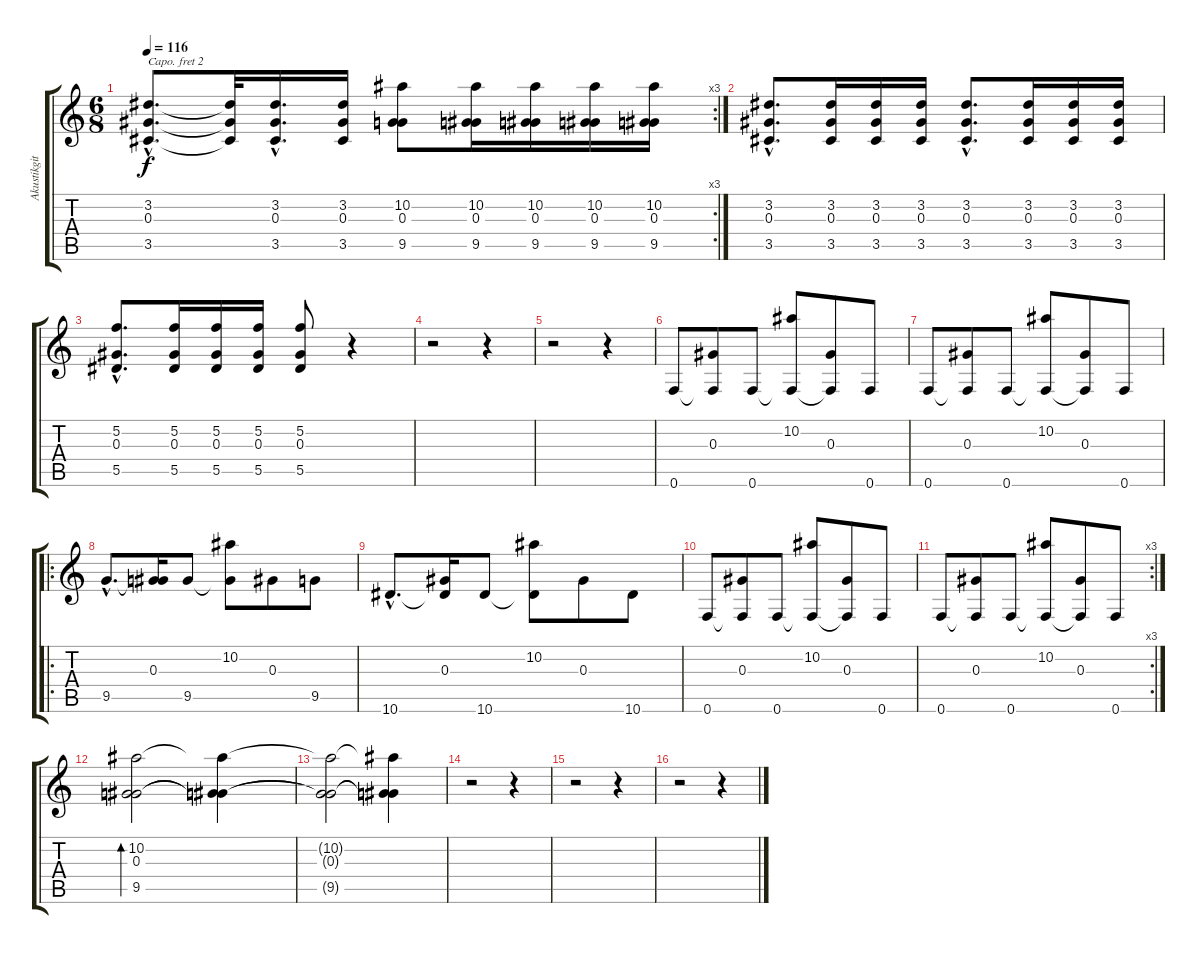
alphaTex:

\track ("Akustikgitarre R" "Akustikgit") {instrument acousticguitarnylon}
\staff {score tabs}
\capo 2
\tuning (Eb4 Bb3 Gb3 Db3 Ab2 Eb2) {hide}
\rc 3
\ts (6 8)
\tempo 116
\clef g2
\ks c
(3.2{hac} 0.3{hac} 3.5{hac}).8{d dy f} (3.2{t} 0.3{t} 3.5{t}).32 (3.2{hac} 0.3{hac} 3.5{hac}).16{d} (3.2 0.3 3.5).16 (10.2 0.3 9.5).8 (10.2 0.3 9.5).16 (10.2 0.3 9.5).16 (10.2 0.3 9.5).16 (10.2 0.3 9.5).16 |
(3.2{hac} 0.3{hac} 3.5{hac}).8{d} (3.2 0.3 3.5).16 (3.2 0.3 3.5).16 (3.2 0.3 3.5).16 (3.2{hac} 0.3{hac} 3.5{hac}).8{d} (3.2 0.3 3.5).16 (3.2 0.3 3.5).16 (3.2 0.3 3.5).16 |
(5.2{hac} 0.3{hac} 5.5{hac}).8{d} (5.2 0.3 5.5).16 (5.2 0.3 5.5).16 (5.2 0.3 5.5).16 (5.2 0.3 5.5).8 r.4 |
r.2 r.4 |
r.2 r.4 |
0.6.8 (0.3 0.6{t}).8 0.6.8 (10.2 0.6{t}).8 (0.3 0.6{t}).8 0.6.8 |
0.6.8 (0.3 0.6{t}).8 0.6.8 (10.2 0.6{t}).8 (0.3 0.6{t}).8 0.6.8 |
\ro
9.5{hac}.8{d} (0.3 9.5{t}).16 9.5.8 (10.2 9.5{t}).8 0.3.8 9.5.8 |
10.6{hac}.8{d} (0.3 10.6{t}).16 10.6.8 (10.2 10.6{t}).8 0.3.8 10.6.8 |
0.6.8 (0.3 0.6{t}).8 0.6.8 (10.2 0.6{t}).8 (0.3 0.6{t}).8 0.6.8 |
\rc 3
0.6.8 (0.3 0.6{t}).8 0.6.8 (10.2 0.6{t}).8 (0.3 0.6{t}).8 0.6.8 |
(10.2 0.3 9.5).2{bd 120} (10.2{t} 0.3{t} 9.5{t}).4 |
(10.2{t} 0.3{t} 9.5{t}).2 (10.2{t} 0.3{t} 9.5{t}).4 |
r.2 r.4 |
r.2 r.4 |
r.2 r.4
